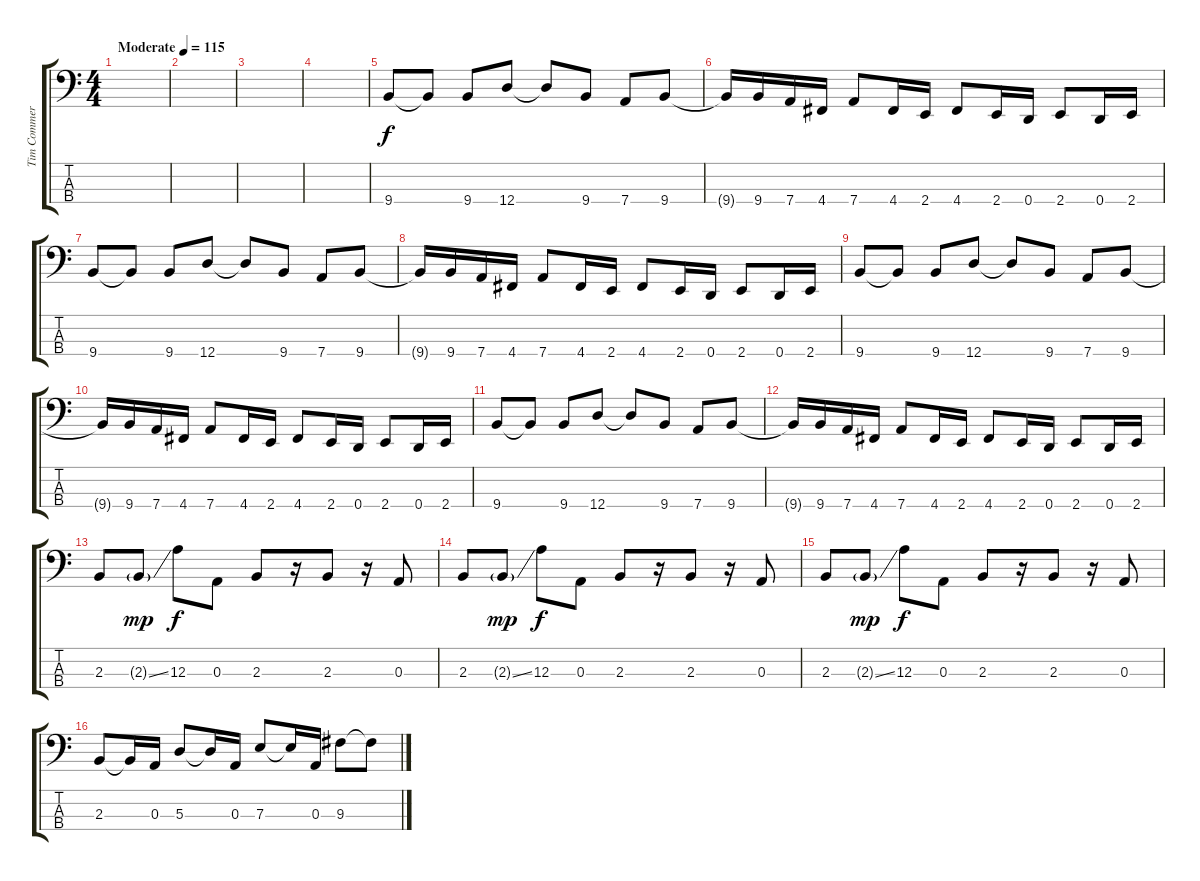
\track ("Tim Commerford - Bass" "Tim Commer") {instrument electricbassfinger}
\staff {score tabs}
\tuning (G2 D2 A1 D1) {hide}
\ts (4 4)
\tempo (115 "Moderate")
\clef f4
\ks c
|
|
|
|
9.4.8 9.4{t}.8 9.4.8 12.4.8 12.4{t}.8 9.4.8 7.4.8 9.4.8 |
9.4{t}.16 9.4.16 7.4.16 4.4.16 7.4.8 4.4.16 2.4.16 4.4.8 2.4.16 0.4.16 2.4.8 0.4.16 2.4.16 |
9.4.8 9.4{t}.8 9.4.8 12.4.8 12.4{t}.8 9.4.8 7.4.8 9.4.8 |
9.4{t}.16 9.4.16 7.4.16 4.4.16 7.4.8 4.4.16 2.4.16 4.4.8 2.4.16 0.4.16 2.4.8 0.4.16 2.4.16 |
9.4.8 9.4{t}.8 9.4.8 12.4.8 12.4{t}.8 9.4.8 7.4.8 9.4.8 |
9.4{t}.16 9.4.16 7.4.16 4.4.16 7.4.8 4.4.16 2.4.16 4.4.8 2.4.16 0.4.16 2.4.8 0.4.16 2.4.16 |
9.4.8 9.4{t}.8 9.4.8 12.4.8 12.4{t}.8 9.4.8 7.4.8 9.4.8 |
9.4{t}.16 9.4.16 7.4.16 4.4.16 7.4.8 4.4.16 2.4.16 4.4.8 2.4.16 0.4.16 2.4.8 0.4.16 2.4.16 |
2.3.8 2.3{ss g}.8{dy mp} 12.3.8{dy f} 0.3.8 2.3.8 r.16 2.3.8 r.16 0.3.8 |
2.3.8 2.3{ss g}.8{dy mp} 12.3.8{dy f} 0.3.8 2.3.8 r.16 2.3.8 r.16 0.3.8 |
2.3.8 2.3{ss g}.8{dy mp} 12.3.8{dy f} 0.3.8 2.3.8 r.16 2.3.8 r.16 0.3.8 |
2.3.8 2.3{t}.16 0.3.16 5.3.8 5.3{t}.16 0.3.16 7.3.8 7.3{t}.16 0.3.16 9.3.8 9.3{t}.8
